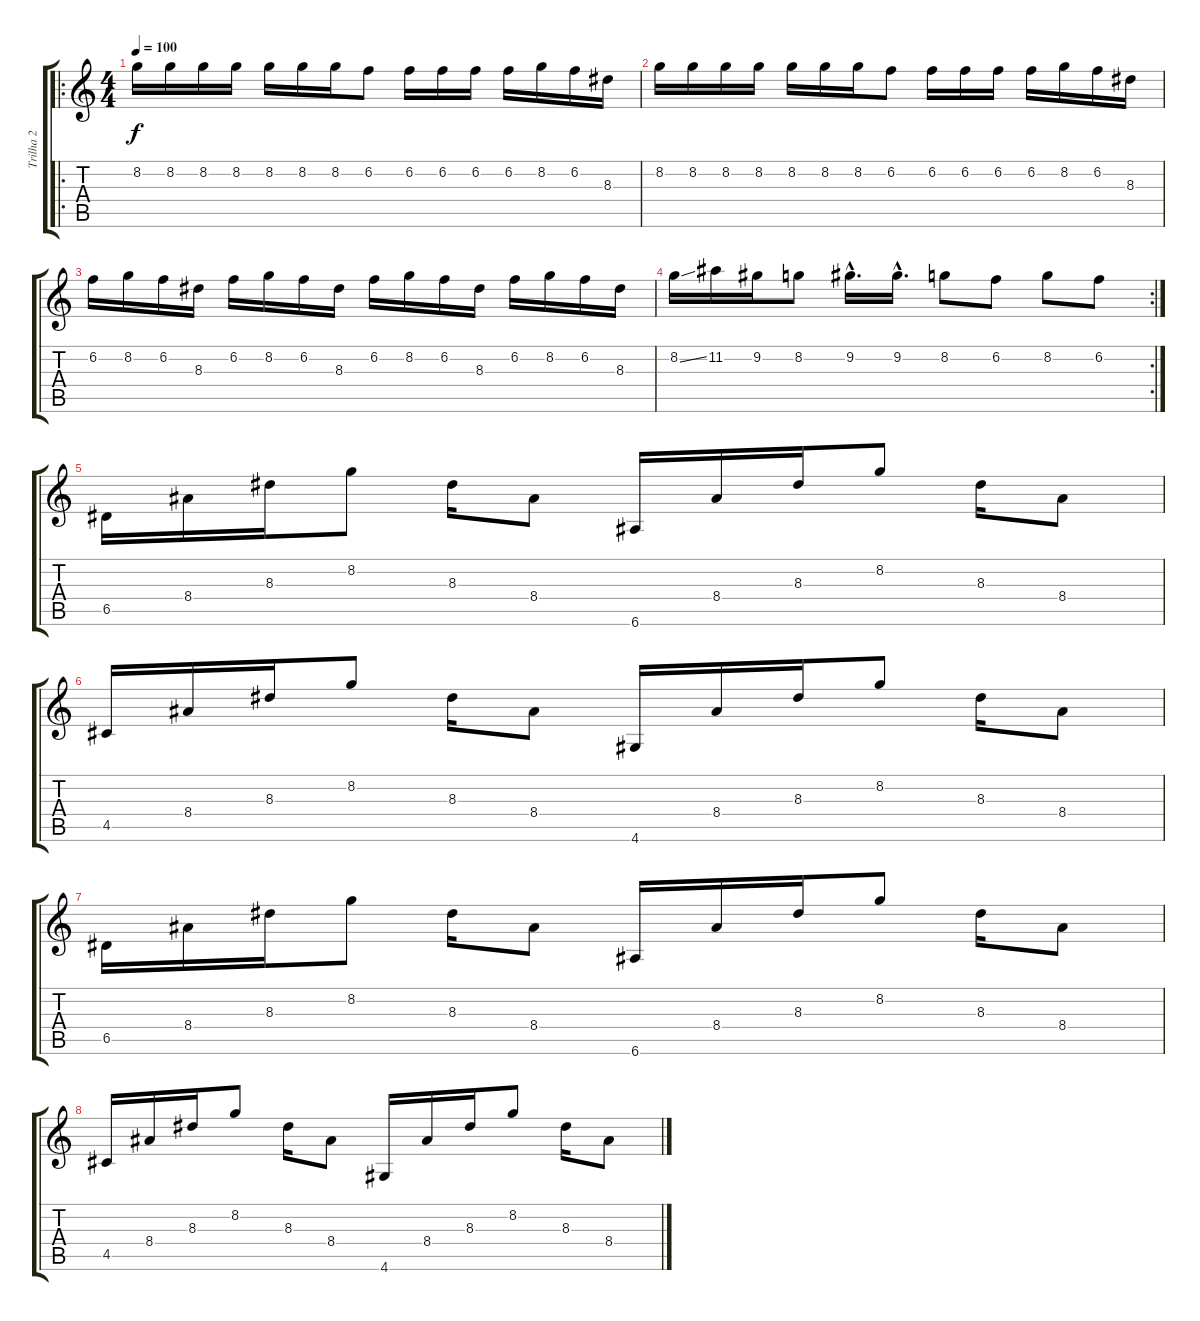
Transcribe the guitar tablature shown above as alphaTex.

\track ("Trilha 2" "Trilha 2") {instrument acousticguitarsteel}
\staff {score tabs}
\tuning (E4 B3 G3 D3 A2 E2) {hide}
\ro
\ts (4 4)
\tempo 100
\clef g2
\ks c
8.2.16{dy f} 8.2.16 8.2.16 8.2.16 8.2.16 8.2.16 8.2.16 6.2.8 6.2.16 6.2.16 6.2.16 6.2.16 8.2.16 6.2.16 8.3.16 |
8.2.16 8.2.16 8.2.16 8.2.16 8.2.16 8.2.16 8.2.16 6.2.8 6.2.16 6.2.16 6.2.16 6.2.16 8.2.16 6.2.16 8.3.16 |
6.2.16 8.2.16 6.2.16 8.3.16 6.2.16 8.2.16 6.2.16 8.3.16 6.2.16 8.2.16 6.2.16 8.3.16 6.2.16 8.2.16 6.2.16 8.3.16 |
\rc 2
8.2{ss}.16 11.2.16 9.2.16 8.2.8 9.2{hac}.16{d} 9.2{hac}.16{d} 8.2.8 6.2.8 8.2.8 6.2.8 |
6.5.16 8.4.16 8.3.16 8.2.8 8.3.16 8.4.8 6.6.16 8.4.16 8.3.16 8.2.8 8.3.16 8.4.8 |
4.5.16 8.4.16 8.3.16 8.2.8 8.3.16 8.4.8 4.6.16 8.4.16 8.3.16 8.2.8 8.3.16 8.4.8 |
6.5.16 8.4.16 8.3.16 8.2.8 8.3.16 8.4.8 6.6.16 8.4.16 8.3.16 8.2.8 8.3.16 8.4.8 |
4.5.16 8.4.16 8.3.16 8.2.8 8.3.16 8.4.8 4.6.16 8.4.16 8.3.16 8.2.8 8.3.16 8.4.8
